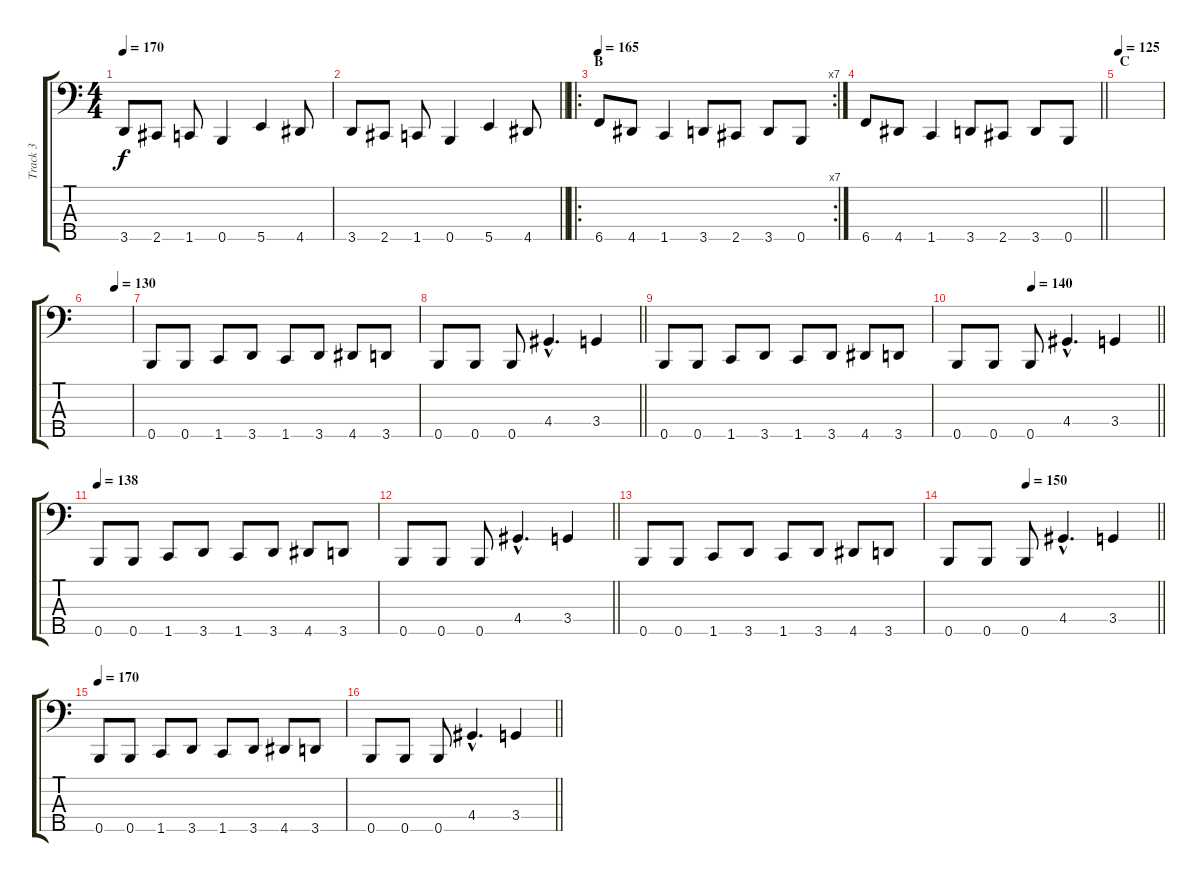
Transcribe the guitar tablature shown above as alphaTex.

\track ("Track 3" "Track 3") {instrument electricbassfinger}
\staff {score tabs}
\tuning (G2 D2 A1 E1 B0) {hide}
\ts (4 4)
\tempo 170
\clef f4
\ks c
3.5.8{dy f} 2.5.8 1.5.8 0.5.4 5.5.4 4.5.8 |
\barLineRight lightlight
3.5.8 2.5.8 1.5.8 0.5.4 5.5.4 4.5.8 |
\ro
\rc 7
\section ("" "B")
\tempo 165
6.5.8 4.5.8 1.5.4 3.5.8 2.5.8 3.5.8 0.5.8 |
\barLineRight lightlight
6.5.8 4.5.8 1.5.4 3.5.8 2.5.8 3.5.8 0.5.8 |
\section ("" "C")
\tempo 125
|
\tempo (130 0.625)
|
0.5.8 0.5.8 1.5.8 3.5.8 1.5.8 3.5.8 4.5.8 3.5.8 |
\barLineRight lightlight
0.5.8 0.5.8 0.5.8 4.4{hac}.4{d} 3.4.4 |
0.5.8 0.5.8 1.5.8 3.5.8 1.5.8 3.5.8 4.5.8 3.5.8 |
\tempo (140 0.375)
\barLineRight lightlight
0.5.8 0.5.8 0.5.8 4.4{hac}.4{d} 3.4.4 |
\tempo 138
0.5.8 0.5.8 1.5.8 3.5.8 1.5.8 3.5.8 4.5.8 3.5.8 |
\barLineRight lightlight
0.5.8 0.5.8 0.5.8 4.4{hac}.4{d} 3.4.4 |
0.5.8 0.5.8 1.5.8 3.5.8 1.5.8 3.5.8 4.5.8 3.5.8 |
\tempo (150 0.375)
\barLineRight lightlight
0.5.8 0.5.8 0.5.8 4.4{hac}.4{d} 3.4.4 |
\tempo 170
0.5.8 0.5.8 1.5.8 3.5.8 1.5.8 3.5.8 4.5.8 3.5.8 |
\barLineRight lightlight
0.5.8 0.5.8 0.5.8 4.4{hac}.4{d} 3.4.4
